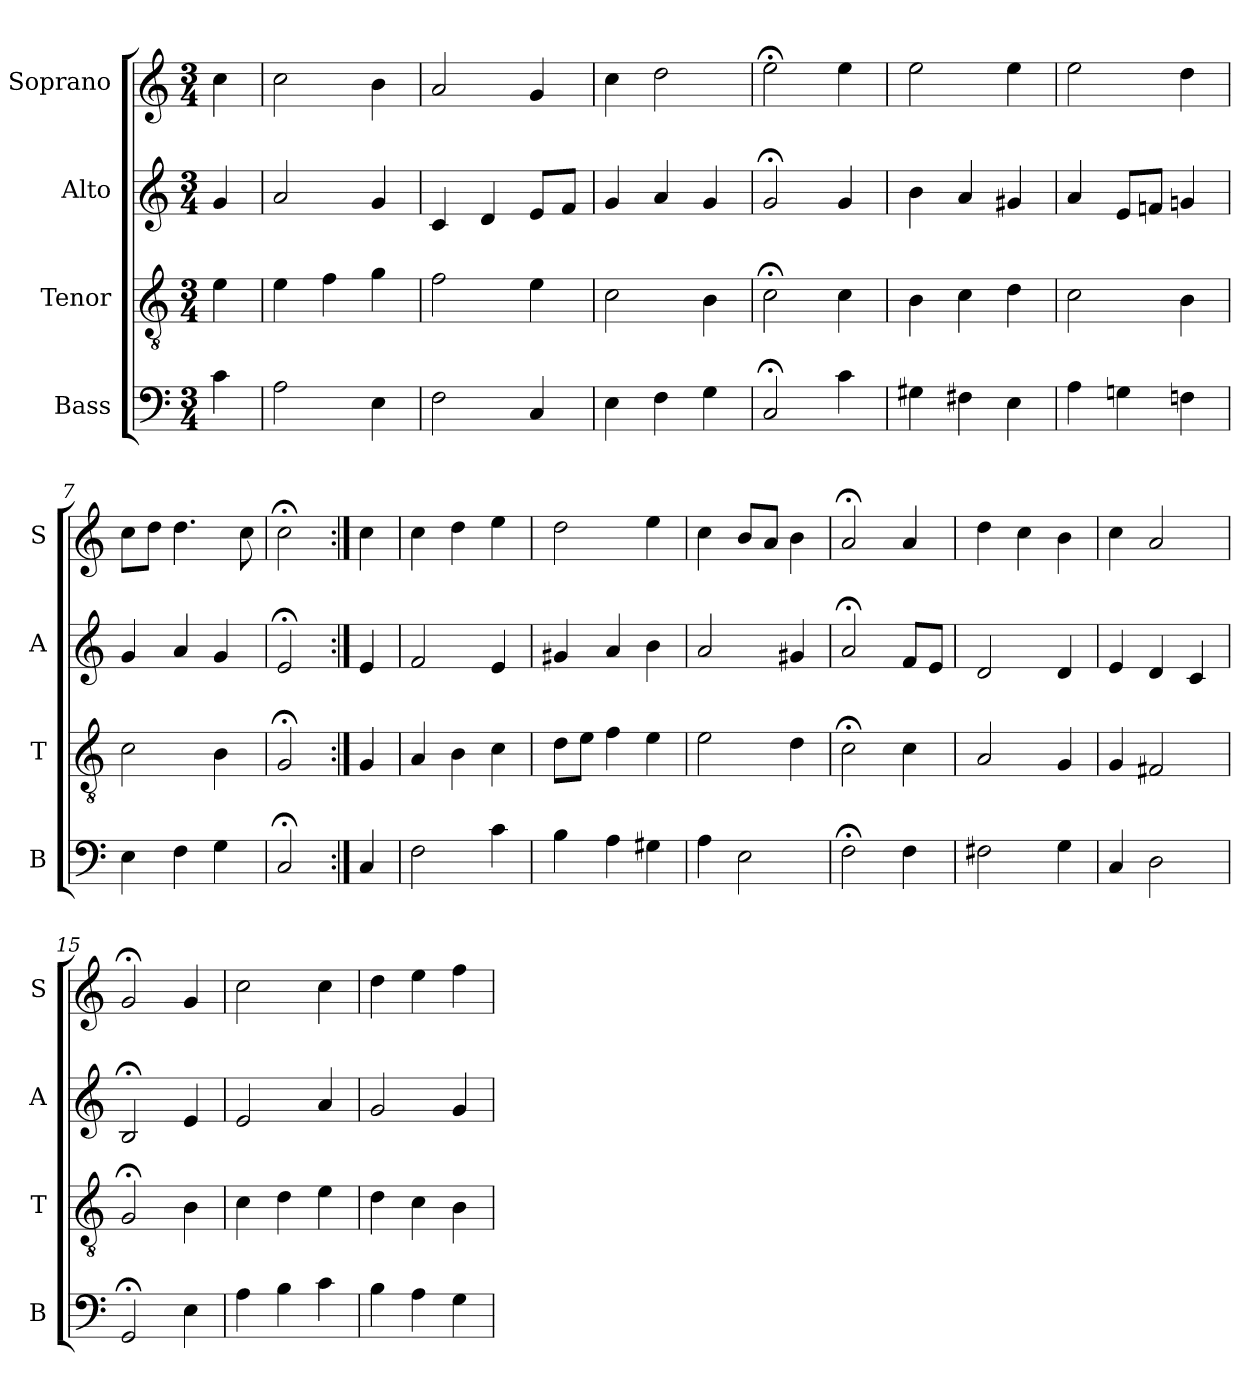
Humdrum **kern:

**kern	**kern	**kern	**kern
*part4	*part3	*part2	*part1
*staff4	*staff3	*staff2	*staff1
*I"Bass	*I"Tenor	*I"Alto	*I"Soprano
*I'B	*I'T	*I'A	*I'S
*clefF4	*clefGv2	*clefG2	*clefG2
*k[]	*k[]	*k[]	*k[]
*C:	*C:	*C:	*C:
*M3/4	*M3/4	*M3/4	*M3/4
*MM100	*MM100	*MM100	*MM100
=	=	=	=
4c	4e	4g	4cc
=1	=1	=1	=1
2A	4e	2a	2cc
.	4f	.	.
4E	4g	4g	4b
=2	=2	=2	=2
2F	2f	4c	2a
.	.	4d	.
4C	4e	8eL	4g
.	.	8fJ	.
=3	=3	=3	=3
4E	2c	4g	4cc
4F	.	4a	2dd
4G	4B	4g	.
=4	=4	=4	=4
2C;<	2c;<	2g;<	2ee;<
4c	4c	4g	4ee
=5	=5	=5	=5
4G#X	4B	4b	2ee
4F#X	4c	4a	.
4E	4d	4g#X	4ee
=6	=6	=6	=6
4A	2c	4a	2ee
4Gn	.	8eL	.
.	.	8fnJ	.
4Fni	4Bi	4gni	4ddi
=7	=7	=7	=7
4E	2c	4g	8ccL
.	.	.	8ddJ
4F	.	4a	4.dd
4G	4B	4g	.
.	.	.	8cc
=8	=8	=8	=8
2C;<	2G;<	2e;<	2cc;<
=:|!	=:|!	=:|!	=:|!
4C	4G	4e	4cc
=9	=9	=9	=9
2F	4A	2f	4cc
.	4B	.	4dd
4c	4c	4e	4ee
=10	=10	=10	=10
4B	8dL	4g#X	2dd
.	8eJ	.	.
4A	4f	4a	.
4G#X	4e	4b	4ee
=11	=11	=11	=11
4A	2e	2a	4cc
2E	.	.	8bL
.	.	.	8aJ
.	4d	4g#X	4b
=12	=12	=12	=12
2F;<	2c;<	2a;<	2a;<
4F	4c	8fL	4a
.	.	8eJ	.
=13	=13	=13	=13
2F#X	2A	2d	4dd
.	.	.	4cc
4G	4G	4d	4b
=14	=14	=14	=14
4C	4G	4e	4cc
2D	2F#X	4d	2a
.	.	4c	.
=15	=15	=15	=15
2GG;<	2G;<	2B;<	2g;<
4E	4B	4e	4g
=16	=16	=16	=16
4A	4c	2e	2cc
4B	4d	.	.
4c	4e	4a	4cc
=17	=17	=17	=17
4B	4d	2g	4dd
4A	4c	.	4ee
4G	4B	4g	4ff
=	=	=	=
*-	*-	*-	*-
